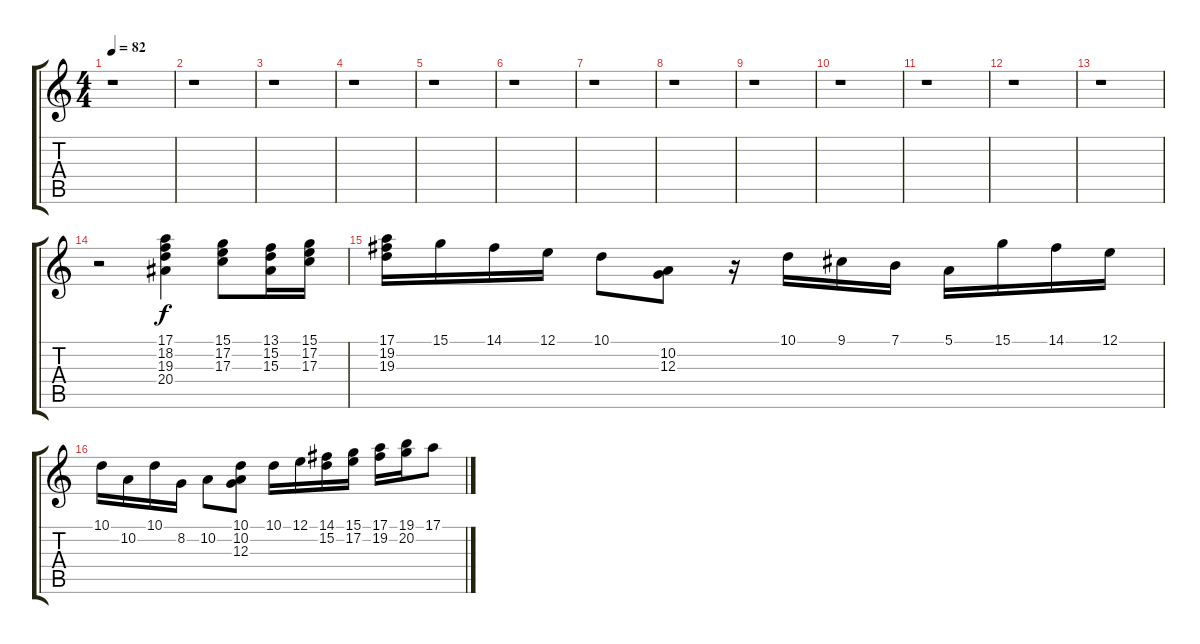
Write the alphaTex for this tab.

\track "" {instrument timpani}
\staff {score tabs}
\tuning (E4 B3 G3 D3 A2 E2) {hide}
\ts (4 4)
\tempo 82
\clef g2
\ks c
r.1{dy f} |
r.1 |
r.1 |
r.1 |
r.1 |
r.1 |
r.1 |
r.1 |
r.1 |
r.1 |
r.1 |
r.1 |
r.1 |
r.2 (17.1 18.2 19.3 20.4).4{volume 8} (15.1 17.2 17.3).8{volume 10} (13.1 15.2 15.3).16{volume 10} (15.1 17.2 17.3).16{volume 11} |
(17.1 19.2 19.3).16{volume 11} 15.1.16{volume 11} 14.1.16{volume 12} 12.1.16 10.1.8 (10.2 12.3).8{volume 12} r.16 10.1.16{volume 13} 9.1.16{volume 13} 7.1.16{volume 13} 5.1.16{volume 13} 15.1.16{volume 13} 14.1.16{volume 13} 12.1.16{volume 14} |
10.1.16{volume 14} 10.2.16{volume 14} 10.1.16{volume 14} 8.2.16 10.2.8{volume 14} (10.1 10.2 12.3).8{volume 14} 10.1.16{volume 14} 12.1.16{volume 14} (14.1 15.2).16{volume 15} (15.1 17.2).16{volume 15} (17.1 19.2).16{volume 15} (19.1 20.2).16{volume 15} 17.1.8{volume 16}
